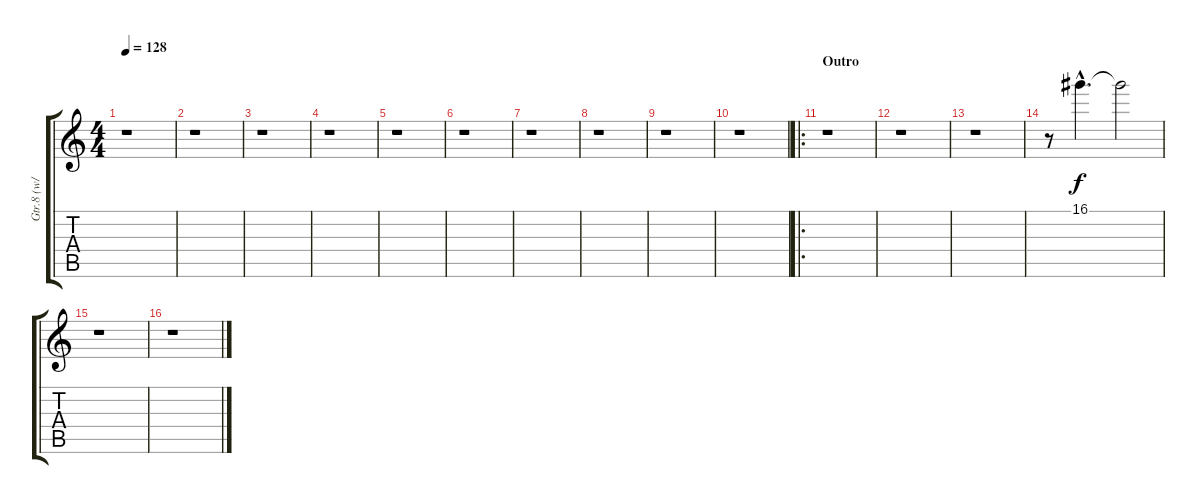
\track ("Gtr.8 (w/ multi-tap delay)" "Gtr.8 (w/ ") {instrument electricguitarjazz}
\staff {score tabs}
\tuning (E4 B3 G3 D3 A2 E2) {hide}
\ts (4 4)
\tempo 128
\clef g2
\ks c
r.1{dy f} |
r.1 |
r.1 |
r.1 |
r.1 |
r.1 |
r.1 |
r.1 |
r.1 |
r.1 |
\ro
\section ("" "Outro")
r.1 |
r.1 |
r.1 |
r.8 16.1{hac}.4{d} 16.1{t}.2 |
r.1 |
r.1
